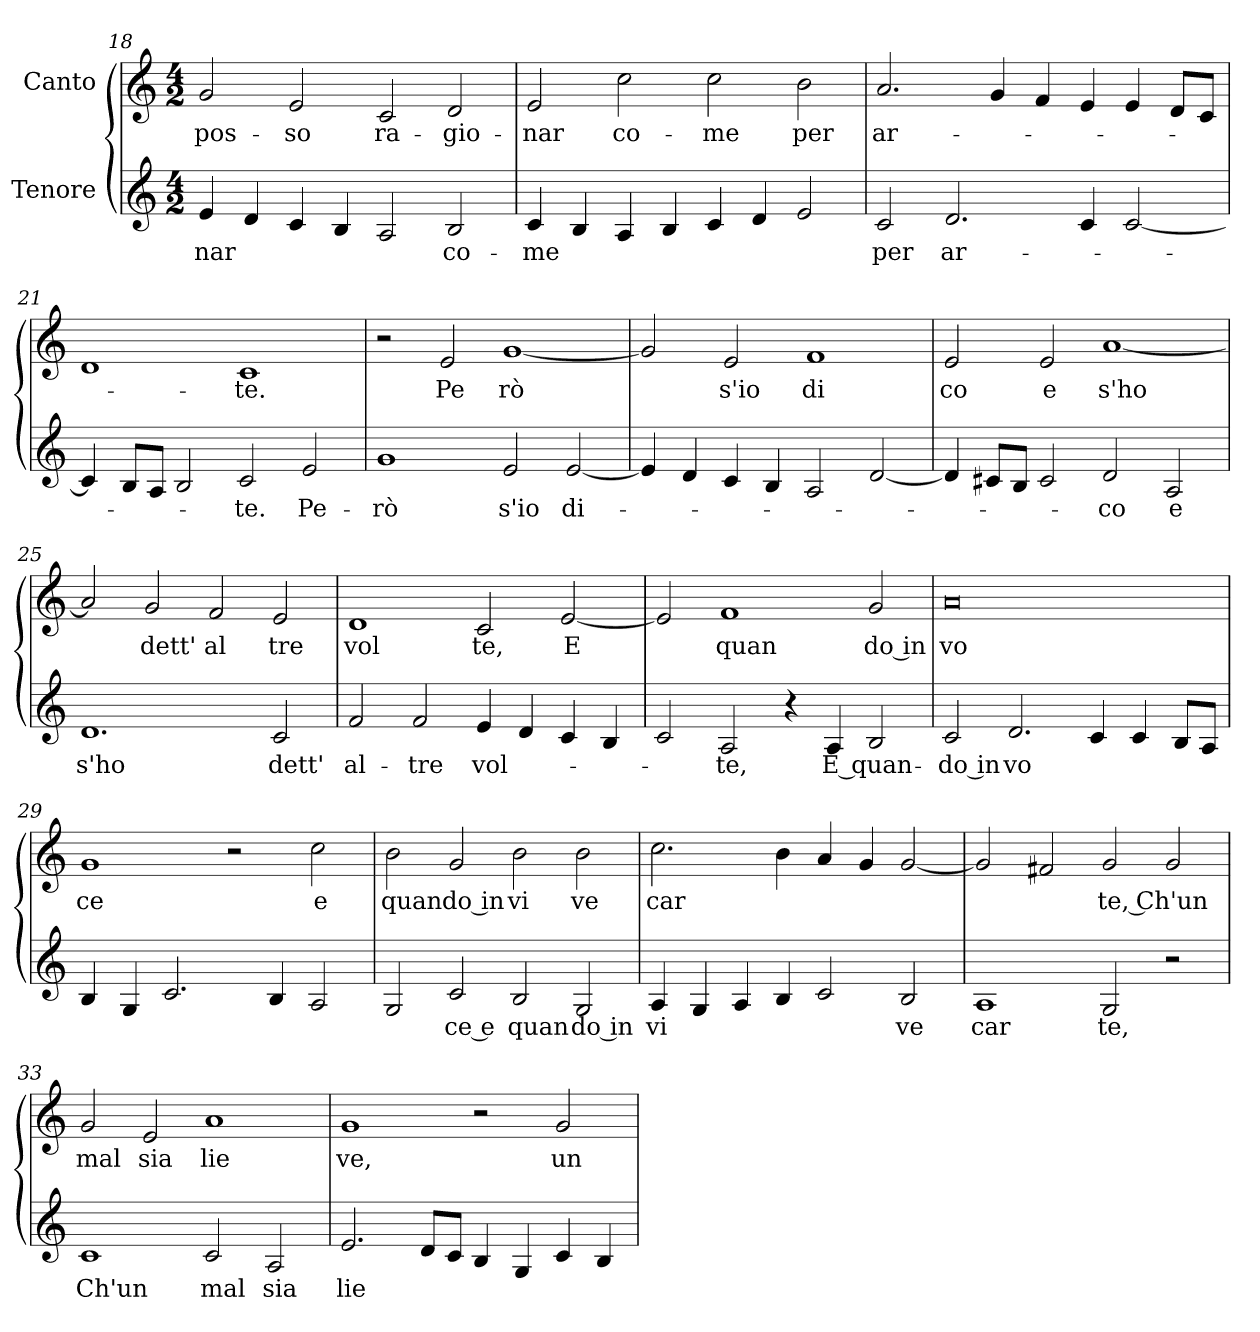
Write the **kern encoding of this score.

**kern	**text	**kern	**text
*part2	*part2	*part1	*part1
*staff2	*staff2	*staff1	*staff1
*I"Tenore	*	*I"Canto	*
*clefG2	*	*clefG2	*
*k[]	*	*k[]	*
*C:	*	*C:	*
*M4/2	*	*M4/2	*
=18	=18	=18	=18
!	!LO:LY:b	!	!LO:LY:b
4e/	-nar	2g/	pos-
4d/	.	.	.
!	!	!	!LO:LY:b
4c/	.	2e/	-so
4B/	.	.	.
!	!	!	!LO:LY:b
2A/	.	2c/	ra-
!	!LO:LY:b	!	!LO:LY:b
2B/	co-	2d/	-gio-
=19	=19	=19	=19
!	!LO:LY:b	!	!LO:LY:b
4c/	-me	2e/	-nar
4B/	.	.	.
!	!	!	!LO:LY:b
4A/	.	2cc\	co-
4B/	.	.	.
!	!	!	!LO:LY:b
4c/	.	2cc\	-me
4d/	.	.	.
!	!	!	!LO:LY:b
2e/	.	2b\	per
=20	=20	=20	=20
!	!LO:LY:b	!	!LO:LY:b
2c/	per	2.a/	ar-
!	!LO:LY:b	!	!
2.d/	ar-	.	.
.	.	4g/	.
.	.	4f/	.
4c/	.	4e/	.
[<2c/	.	4e/	.
.	.	8d/L	.
.	.	8c/J	.
=21	=21	=21	=21
4c/]	.	1d	.
8B/L	.	.	.
8A/J	.	.	.
2B/	.	.	.
!	!LO:LY:b	!	!LO:LY:b
2c/	-te.	1c	-te.
!	!LO:LY:b	!	!
2e/	Pe-	.	.
!!LO:LB:g=z
=22	=22	=22	=22
!	!LO:LY:b	!	!
1g	-rò	2r	.
!	!	!	!LO:LY:b
.	.	2e/	Pe
!	!LO:LY:b	!	!LO:LY:b
2e/	s'io	[<1g	rò
!	!LO:LY:b	!	!
[<2e/	di-	.	.
=23	=23	=23	=23
4e/]	.	2g/]	.
4d/	.	.	.
!	!	!	!LO:LY:b
4c/	.	2e/	s'io
4B/	.	.	.
!	!	!	!LO:LY:b
2A/	.	1f	di
[<2d/	.	.	.
=24	=24	=24	=24
!	!	!	!LO:LY:b
4d/]	.	2e/	co
8c#/L	.	.	.
8B/J	.	.	.
!	!	!	!LO:LY:b
2c#/	.	2e/	e
!	!LO:LY:b	!	!LO:LY:b
2d/	-co	[<1a	s'ho
!	!LO:LY:b	!	!
2A/	e	.	.
=25	=25	=25	=25
!	!LO:LY:b	!	!
1.d	s'ho	2a/]	.
!	!	!	!LO:LY:b
.	.	2g/	dett'
!	!	!	!LO:LY:b
.	.	2f/	al
!	!LO:LY:b	!	!LO:LY:b
2c/	dett'	2e/	tre
=26	=26	=26	=26
!	!LO:LY:b	!	!LO:LY:b
2f/	al-	1d	vol
!	!LO:LY:b	!	!
2f/	-tre	.	.
!	!LO:LY:b	!	!LO:LY:b
4e/	vol-	2c/	te,
4d/	.	.	.
!	!	!	!LO:LY:b
4c/	.	[<2e/	E
4B/	.	.	.
=27	=27	=27	=27
2c/	.	2e/]	.
!	!LO:LY:b	!	!LO:LY:b
2A/	-te,	1f	quan
4r	.	.	.
!	!LO:LY:b	!	!
4A/	E quan-	.	.
!	!	!	!LO:LY:b:rj
2B/	.	2g/	do in
!!LO:PB:g=z
=28	=28	=28	=28
!	!LO:LY:b:rj	!	!LO:LY:b
2c/	-do in	0a	vo
!	!LO:LY:b	!	!
2.d/	vo	.	.
4c/	.	.	.
4c/	.	.	.
8B/L	.	.	.
8A/J	.	.	.
=29	=29	=29	=29
!	!	!	!LO:LY:b
4B/	.	1g	ce
4G/	.	.	.
2.c/	.	.	.
.	.	2r	.
4B/	.	.	.
!	!	!	!LO:LY:b
2A/	.	2cc\	e
=30	=30	=30	=30
!	!	!	!LO:LY:b
2G/	.	2b\	quan
!	!LO:LY:b:rj	!	!LO:LY:b:rj
2c/	ce e	2g/	do in
!	!LO:LY:b	!	!LO:LY:b
2B/	quan	2b\	vi
!	!LO:LY:b:rj	!	!LO:LY:b
2G/	do in	2b\	ve
=31	=31	=31	=31
!	!LO:LY:b	!	!LO:LY:b
4A/	vi	2.cc\	car
4G/	.	.	.
4A/	.	.	.
4B/	.	4b\	.
2c/	.	4a/	.
.	.	4g/	.
!	!LO:LY:b	!	!
2B/	ve	[<2g/	.
=32	=32	=32	=32
!	!LO:LY:b	!	!
1A	car	2g/]	.
.	.	2f#/	.
!	!LO:LY:b	!	!LO:LY:b
2G/	te,	2g/	te, Ch'un
2r	.	2g/	.
=33	=33	=33	=33
!	!LO:LY:b	!	!LO:LY:b
1c	Ch'un	2g/	mal
!	!	!	!LO:LY:b
.	.	2e/	sia
!	!LO:LY:b	!	!LO:LY:b
2c/	mal	1a	lie
!	!LO:LY:b	!	!
2A/	sia	.	.
!!LO:LB:g=z
=34	=34	=34	=34
!	!LO:LY:b	!	!LO:LY:b
2.e/	lie	1g	ve,
8d/L	.	.	.
8c/J	.	.	.
4B/	.	2r	.
4G/	.	.	.
!	!	!	!LO:LY:b
4c/	.	2g/	un
4B/	.	.	.
=	=	=	=
*-	*-	*-	*-
